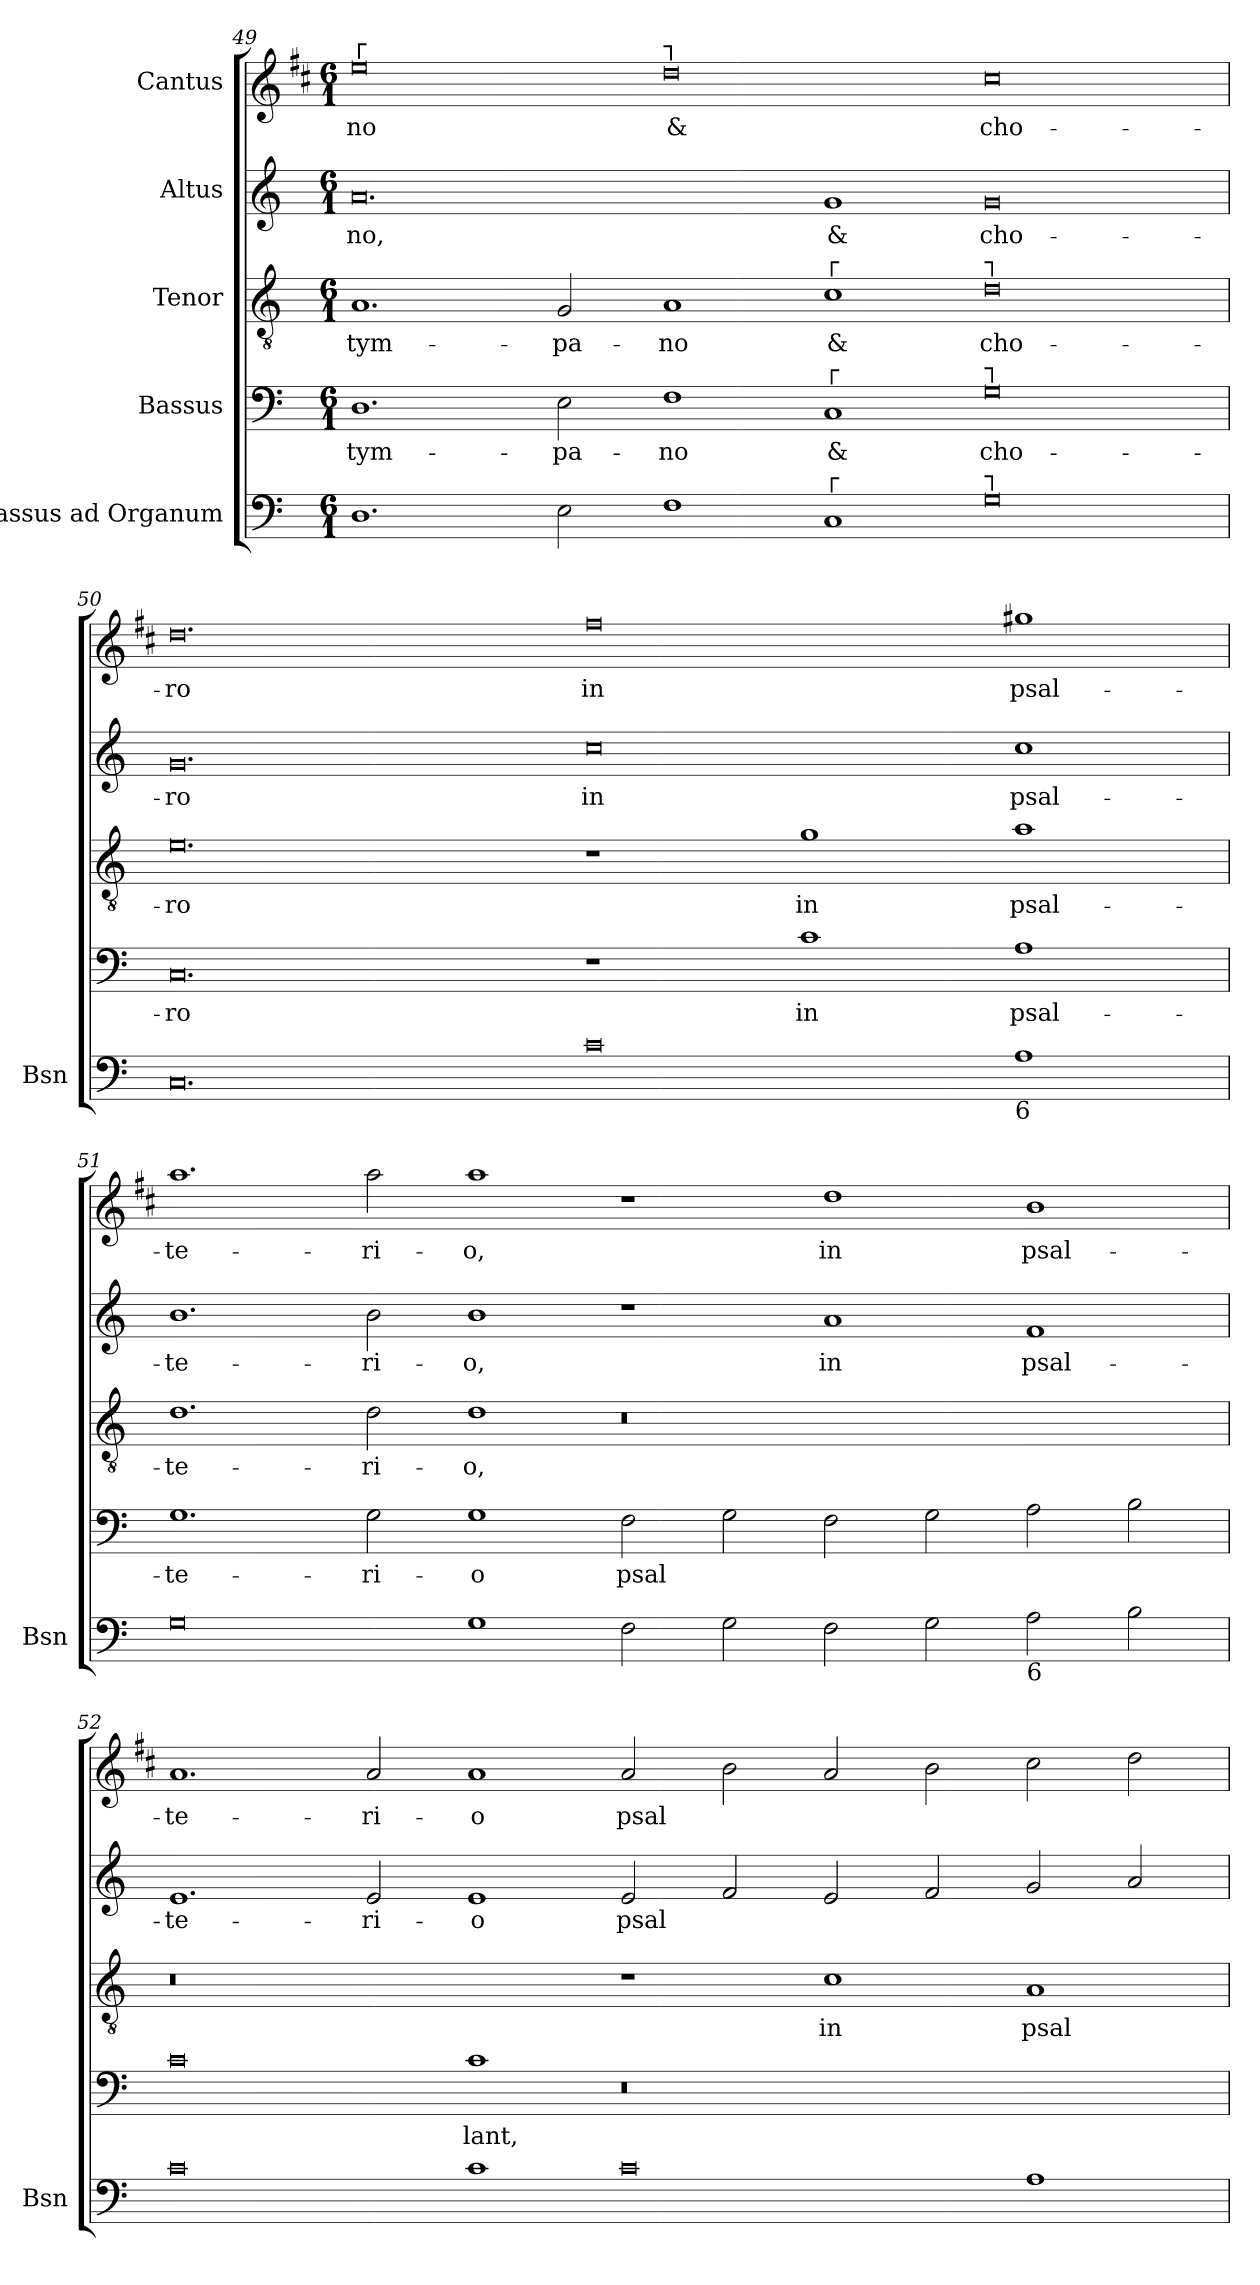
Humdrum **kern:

**kern	**kern	**text	**kern	**text	**kern	**text	**kern	**text
*part5	*part4	*part4	*part3	*part3	*part2	*part2	*part1	*part1
*staff5	*staff4	*staff4	*staff3	*staff3	*staff2	*staff2	*staff1	*staff1
*I"Bassus ad Organum	*I"Bassus	*	*I"Tenor	*	*I"Altus	*	*I"Cantus	*
*I'Bsn	*	*	*	*	*	*	*	*
*clefF4	*clefF4	*	*clefGv2	*	*clefG2	*	*clefG2	*
*	*	*	*	*	*	*	*ITrd1c2	*
*k[]	*k[]	*	*k[]	*	*k[]	*	*k[]	*
*C:	*C:	*	*C:	*	*C:	*	*C:	*
*M6/1	*M6/1	*	*M6/1	*	*M6/1	*	*M6/1	*
=49	=49	=49	=49	=49	=49	=49	=49	=49
!	!	!	!	!	!	!	!LO:TX:a:t=┌	!
!	!	!LO:LY:b	!	!LO:LY:b	!	!LO:LY:b	!	!LO:LY:b
1.D	1.D	tym-	1.A	tym-	0.a	-no,	0dd	-no
!	!	!LO:LY:b	!	!LO:LY:b	!	!	!	!
2E	2E	-pa-	2G	-pa-	.	.	.	.
!	!	!	!	!	!	!	!LO:TX:a:t=┐	!
!	!	!LO:LY:b	!	!LO:LY:b	!	!	!	!LO:LY:b
1F	1F	-no	1A	-no	.	.	0cc	&
!	!	!	!LO:TX:a:t=┌	!	!	!	!	!
!	!LO:TX:a:t=┌	!	!	!	!	!	!	!
!LO:TX:a:t=┌	!	!	!	!	!	!	!	!
!	!	!LO:LY:b	!	!LO:LY:b	!	!LO:LY:b	!	!
1C	1C	&	1c	&	1g	&	.	.
!	!	!	!LO:TX:a:t=┐	!	!	!	!	!
!	!LO:TX:a:t=┐	!	!	!	!	!	!	!
!LO:TX:a:t=┐	!	!	!	!	!	!	!	!
!	!	!LO:LY:b	!	!LO:LY:b	!	!LO:LY:b	!	!LO:LY:b
0G	0G	cho-	0d	cho-	0g	cho-	0b	cho-
=50	=50	=50	=50	=50	=50	=50	=50	=50
!	!	!LO:LY:b	!	!LO:LY:b	!	!LO:LY:b	!	!LO:LY:b
0.C	0.C	-ro	0.e	-ro	0.g	-ro	0.cc	-ro
!	!	!	!	!	!	!LO:LY:b	!	!LO:LY:b
0c	1r	.	1r	.	0cc	in	0ee	in
!	!	!LO:LY:b	!	!LO:LY:b	!	!	!	!
.	1c	in	1g	in	.	.	.	.
!LO:TX:b:t=6	!	!	!	!	!	!	!	!
!	!	!LO:LY:b	!	!LO:LY:b	!	!LO:LY:b	!	!LO:LY:b
1A	1A	psal-	1a	psal-	1cc	psal-	1ff#X	psal-
=51	=51	=51	=51	=51	=51	=51	=51	=51
!	!	!LO:LY:b	!	!LO:LY:b	!	!LO:LY:b	!	!LO:LY:b
0G	1.G	-te-	1.d	-te-	1.b	-te-	1.gg	-te-
!	!	!LO:LY:b	!	!LO:LY:b	!	!LO:LY:b	!	!LO:LY:b
.	2G	-ri-	2d	-ri-	2b	-ri-	2gg	-ri-
!	!	!LO:LY:b	!	!LO:LY:b	!	!LO:LY:b	!	!LO:LY:b
1G	1G	-o	1d	-o,	1b	-o,	1gg	-o,
!	!	!LO:LY:b	!	!	!	!	!	!
2F	2F	psal	0.r	.	1r	.	1r	.
2G	2G	.	.	.	.	.	.	.
!	!	!	!	!	!	!LO:LY:b	!	!LO:LY:b
2F	2F	.	.	.	1a	in	1cc	in
2G	2G	.	.	.	.	.	.	.
!LO:TX:b:t=6	!	!	!	!	!	!	!	!
!	!	!	!	!	!	!LO:LY:b	!	!LO:LY:b
2A	2A	.	.	.	1f	psal-	1a	psal-
2B	2B	.	.	.	.	.	.	.
=52	=52	=52	=52	=52	=52	=52	=52	=52
!	!	!	!	!	!	!LO:LY:b	!	!LO:LY:b
0c	0c	.	0.r	.	1.e	-te-	1.g	-te-
!	!	!	!	!	!	!LO:LY:b	!	!LO:LY:b
.	.	.	.	.	2e	-ri-	2g	-ri-
!	!	!LO:LY:b	!	!	!	!LO:LY:b	!	!LO:LY:b
1c	1c	lant,	.	.	1e	-o	1g	-o
!	!	!	!	!	!	!LO:LY:b	!	!LO:LY:b
0c	0.r	.	1r	.	2e	psal	2g	psal
.	.	.	.	.	2f	.	2a	.
!	!	!	!	!LO:LY:b	!	!	!	!
.	.	.	1c	in	2e	.	2g	.
.	.	.	.	.	2f	.	2a	.
!	!	!	!	!LO:LY:b	!	!	!	!
1A	.	.	1A	psal-	2g	.	2b	.
.	.	.	.	.	2a	.	2cc	.
=	=	=	=	=	=	=	=	=
*-	*-	*-	*-	*-	*-	*-	*-	*-
